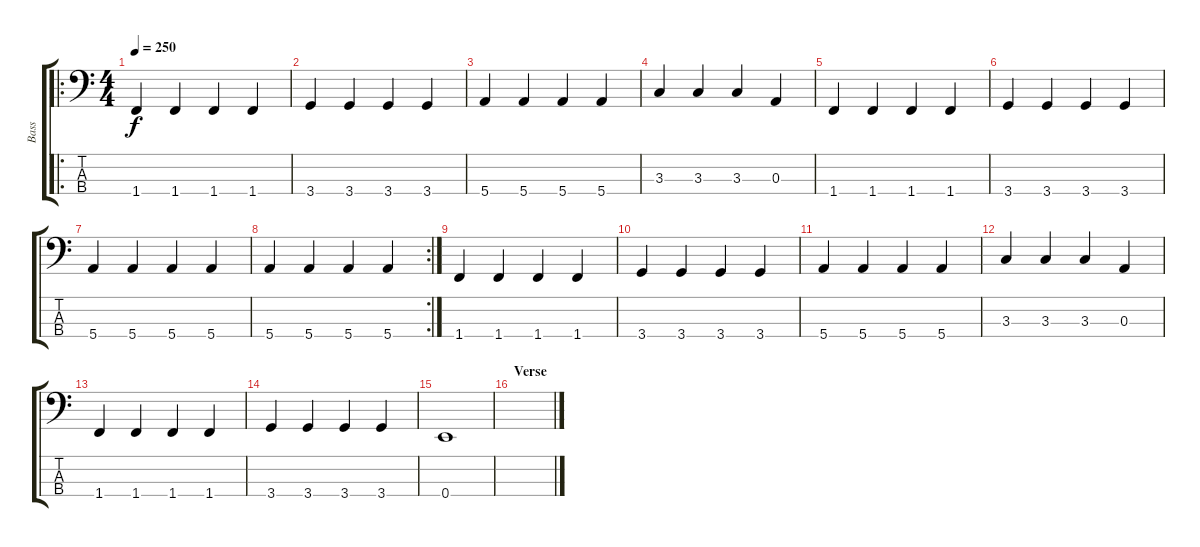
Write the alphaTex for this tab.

\track ("Bass" "Bass") {instrument electricbasspick}
\staff {score tabs}
\tuning (G2 D2 A1 E1) {hide}
\ro
\ts (4 4)
\tempo 250
\clef f4
\ks c
1.4.4{dy f} 1.4.4 1.4.4 1.4.4 |
3.4.4 3.4.4 3.4.4 3.4.4 |
5.4.4 5.4.4 5.4.4 5.4.4 |
3.3.4 3.3.4 3.3.4 0.3.4 |
1.4.4 1.4.4 1.4.4 1.4.4 |
3.4.4 3.4.4 3.4.4 3.4.4 |
5.4.4 5.4.4 5.4.4 5.4.4 |
\rc 2
5.4.4 5.4.4 5.4.4 5.4.4 |
1.4.4 1.4.4 1.4.4 1.4.4 |
3.4.4 3.4.4 3.4.4 3.4.4 |
5.4.4 5.4.4 5.4.4 5.4.4 |
3.3.4 3.3.4 3.3.4 0.3.4 |
1.4.4 1.4.4 1.4.4 1.4.4 |
3.4.4 3.4.4 3.4.4 3.4.4 |
0.4.1 |
\section ("" "Verse")
